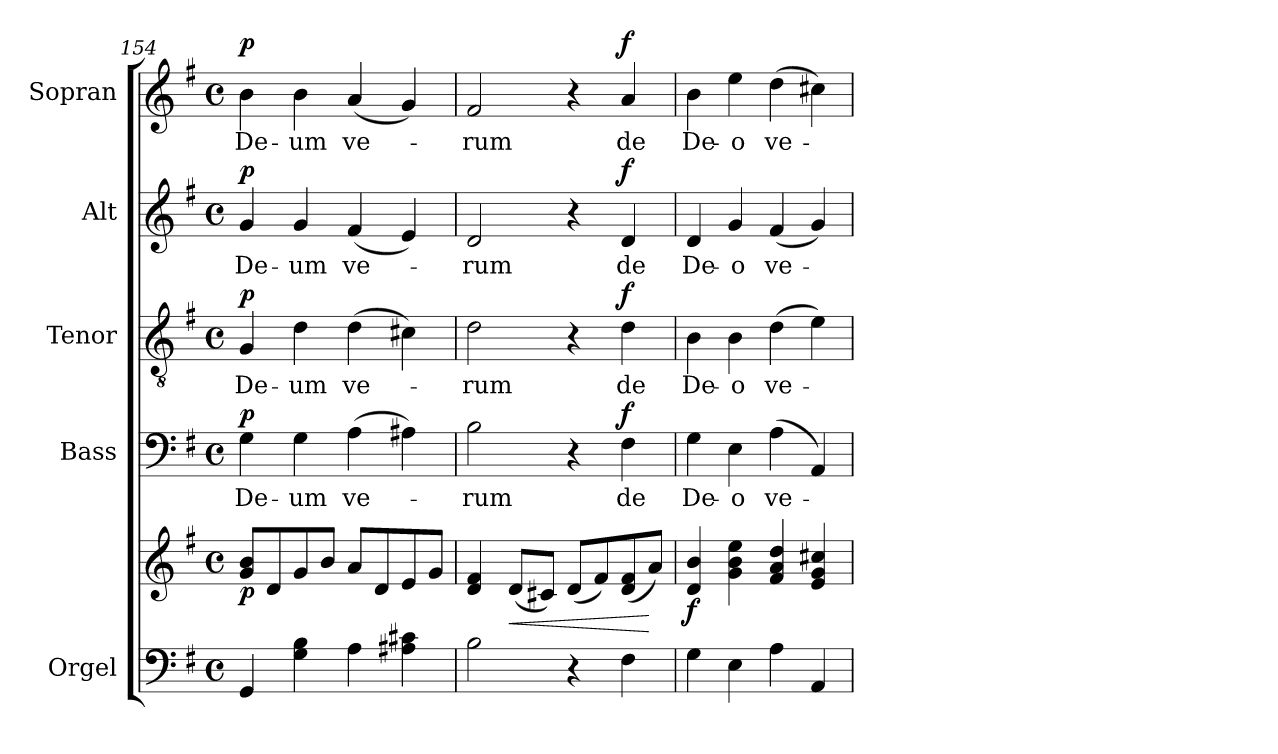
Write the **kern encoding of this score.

**kern	**kern	**dynam	**kern	**text	**dynam	**kern	**text	**dynam	**kern	**text	**dynam	**kern	**text	**dynam
*part5	*part5	*part5	*part4	*part4	*part4	*part3	*part3	*part3	*part2	*part2	*part2	*part1	*part1	*part1
*staff6	*staff5	*staff5/6	*staff4	*staff4	*staff4	*staff3	*staff3	*staff3	*staff2	*staff2	*staff2	*staff1	*staff1	*staff1
*I"Orgel	*	*	*I"Bass	*	*	*I"Tenor	*	*	*I"Alt	*	*	*I"Sopran	*	*
*I'Org.	*	*	*I'B.	*	*	*I'T.	*	*	*I'A.	*	*	*I'S.	*	*
*clefF4	*clefG2	*	*clefF4	*	*	*clefGv2	*	*	*clefG2	*	*	*clefG2	*	*
*k[f#]	*k[f#]	*	*k[f#]	*	*	*k[f#]	*	*	*k[f#]	*	*	*k[f#]	*	*
*G:	*G:	*	*G:	*	*	*G:	*	*	*G:	*	*	*G:	*	*
*M4/4	*M4/4	*	*M4/4	*	*	*M4/4	*	*	*M4/4	*	*	*M4/4	*	*
*met(c)	*met(c)	*	*met(c)	*	*	*met(c)	*	*	*met(c)	*	*	*met(c)	*	*
=154	=154	=154	=154	=154	=154	=154	=154	=154	=154	=154	=154	=154	=154	=154
!	!	!LO:DY:b	!	!LO:LY:b	!LO:DY:a	!	!LO:LY:b	!LO:DY:a	!	!LO:LY:b	!LO:DY:a	!	!LO:LY:b	!LO:DY:a
4GG/	8g/ 8b/L	p	4G\	De-	p	4G/	De-	p	4g/	De-	p	4b\	De-	p
.	8d/	.	.	.	.	.	.	.	.	.	.	.	.	.
!	!	!	!	!LO:LY:b	!	!	!LO:LY:b	!	!	!LO:LY:b	!	!	!LO:LY:b	!
4G\ 4B\	8g/	.	4G\	-um	.	4d\	-um	.	4g/	-um	.	4b\	-um	.
.	8b/J	.	.	.	.	.	.	.	.	.	.	.	.	.
!	!	!	!	!LO:LY:b	!	!	!LO:LY:b	!	!	!LO:LY:b	!	!	!LO:LY:b	!
4A\	8a/L	.	(>4A\	ve-	.	(>4d\	ve-	.	(<4f#/	ve-	.	(<4a/	ve-	.
.	8d/	.	.	.	.	.	.	.	.	.	.	.	.	.
4A#X\ 4c#X\	8e/	.	4A#X\)	.	.	4c#X\)	.	.	4e/)	.	.	4g/)	.	.
.	8g/J	.	.	.	.	.	.	.	.	.	.	.	.	.
!!LO:PB:g=z
=155	=155	=155	=155	=155	=155	=155	=155	=155	=155	=155	=155	=155	=155	=155
!	!	!	!	!LO:LY:b	!	!	!LO:LY:b	!	!	!LO:LY:b	!	!	!LO:LY:b	!
2B\	4d/ 4f#/	.	2B\	-rum	.	2d\	-rum	.	2d/	-rum	.	2f#/	-rum	.
!	!	!LO:HP:b	!	!	!	!	!	!	!	!	!	!	!	!
.	(<8d/L	<	.	.	.	.	.	.	.	.	.	.	.	.
.	8c#X/J)	.	.	.	.	.	.	.	.	.	.	.	.	.
4r	(<8d/L	.	4r	.	.	4r	.	.	4r	.	.	4r	.	.
.	8f#/)	.	.	.	.	.	.	.	.	.	.	.	.	.
!	!	!	!	!LO:LY:b	!LO:DY:a	!	!LO:LY:b	!LO:DY:a	!	!LO:LY:b	!LO:DY:a	!	!LO:LY:b	!LO:DY:a
4F#\	(<8d/ 8f#/	.	4F#\	de	f	4d\	de	f	4d/	de	f	4a/	de	f
.	8a/J)	[	.	.	.	.	.	.	.	.	.	.	.	.
=156	=156	=156	=156	=156	=156	=156	=156	=156	=156	=156	=156	=156	=156	=156
!	!	!LO:DY:b	!	!LO:LY:b	!	!	!LO:LY:b	!	!	!LO:LY:b	!	!	!LO:LY:b	!
4G\	4d/ 4b/	f	4G\	De-	.	4B\	De-	.	4d/	De-	.	4b\	De-	.
!	!	!	!	!LO:LY:b	!	!	!LO:LY:b	!	!	!LO:LY:b	!	!	!LO:LY:b	!
4E\	4g\ 4b\ 4ee\	.	4E\	-o	.	4B\	-o	.	4g/	-o	.	4ee\	-o	.
!	!	!	!	!LO:LY:b	!	!	!LO:LY:b	!	!	!LO:LY:b	!	!	!LO:LY:b	!
4A\	4f#/ 4a/ 4dd/	.	(>4A\	ve-	.	(>4d\	ve-	.	(<4f#/	ve-	.	(>4dd\	ve-	.
4AA/	4e/ 4g/ 4cc#X/	.	4AA/)	.	.	4e\)	.	.	4g/)	.	.	4cc#X\)	.	.
=	=	=	=	=	=	=	=	=	=	=	=	=	=	=
*-	*-	*-	*-	*-	*-	*-	*-	*-	*-	*-	*-	*-	*-	*-
